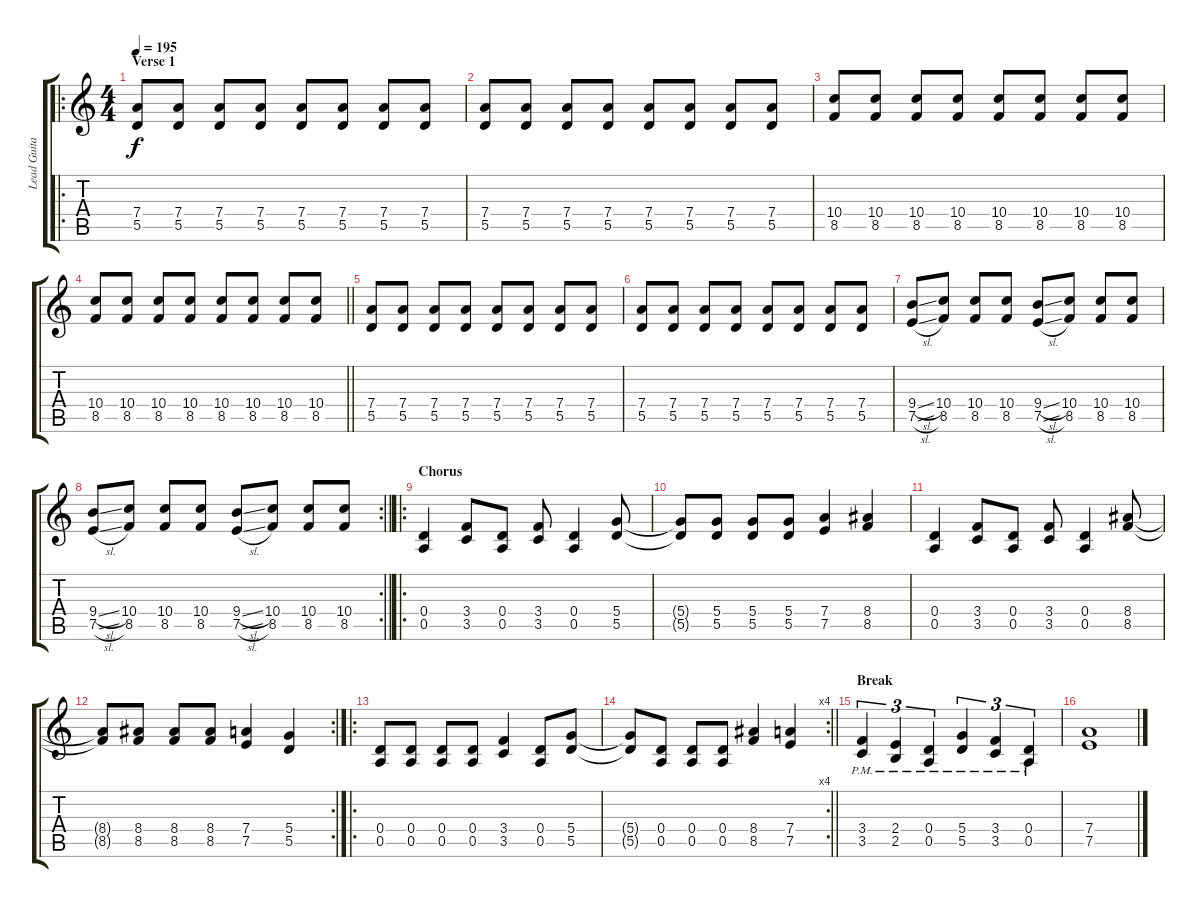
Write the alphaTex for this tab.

\track ("Lead Guitar" "Lead Guita") {instrument distortionguitar}
\staff {score tabs}
\tuning (E4 B3 G3 D3 A2 E2) {hide}
\ro
\ts (4 4)
\section ("" "Verse 1")
\tempo 195
\clef g2
\ks c
(7.4 5.5).8{dy f} (7.4 5.5).8 (7.4 5.5).8 (7.4 5.5).8 (7.4 5.5).8 (7.4 5.5).8 (7.4 5.5).8 (7.4 5.5).8 |
(7.4 5.5).8 (7.4 5.5).8 (7.4 5.5).8 (7.4 5.5).8 (7.4 5.5).8 (7.4 5.5).8 (7.4 5.5).8 (7.4 5.5).8 |
(10.4 8.5).8 (10.4 8.5).8 (10.4 8.5).8 (10.4 8.5).8 (10.4 8.5).8 (10.4 8.5).8 (10.4 8.5).8 (10.4 8.5).8 |
\barLineRight lightlight
(10.4 8.5).8 (10.4 8.5).8 (10.4 8.5).8 (10.4 8.5).8 (10.4 8.5).8 (10.4 8.5).8 (10.4 8.5).8 (10.4 8.5).8 |
(7.4 5.5).8 (7.4 5.5).8 (7.4 5.5).8 (7.4 5.5).8 (7.4 5.5).8 (7.4 5.5).8 (7.4 5.5).8 (7.4 5.5).8 |
(7.4 5.5).8 (7.4 5.5).8 (7.4 5.5).8 (7.4 5.5).8 (7.4 5.5).8 (7.4 5.5).8 (7.4 5.5).8 (7.4 5.5).8 |
(9.4{sl} 7.5{sl}).8 (10.4 8.5).8 (10.4 8.5).8 (10.4 8.5).8 (9.4{sl} 7.5{sl}).8 (10.4 8.5).8 (10.4 8.5).8 (10.4 8.5).8 |
\rc 2
\barLineRight lightlight
(9.4{sl} 7.5{sl}).8 (10.4 8.5).8 (10.4 8.5).8 (10.4 8.5).8 (9.4{sl} 7.5{sl}).8 (10.4 8.5).8 (10.4 8.5).8 (10.4 8.5).8 |
\ro
\section ("" "Chorus")
(0.4 0.5).4 (3.4 3.5).8 (0.4 0.5).8 (3.4 3.5).8 (0.4 0.5).4 (5.4 5.5).8 |
(5.4{t} 5.5{t}).8 (5.4 5.5).8 (5.4 5.5).8 (5.4 5.5).8 (7.4 7.5).4 (8.4 8.5).4 |
(0.4 0.5).4 (3.4 3.5).8 (0.4 0.5).8 (3.4 3.5).8 (0.4 0.5).4 (8.4 8.5).8 |
\rc 2
(8.4{t} 8.5{t}).8 (8.4 8.5).8 (8.4 8.5).8 (8.4 8.5).8 (7.4 7.5).4 (5.4 5.5).4 |
\ro
(0.4 0.5).8 (0.4 0.5).8 (0.4 0.5).8 (0.4 0.5).8 (3.4 3.5).4 (0.4 0.5).8 (5.4 5.5).8 |
\rc 4
\barLineRight lightlight
(5.4{t} 5.5{t}).8 (0.4 0.5).8 (0.4 0.5).8 (0.4 0.5).8 (8.4 8.5).4 (7.4 7.5).4 |
\section ("" "Break")
(3.4{pm} 3.5{pm}).4{tu (3 2)} (2.4{pm} 2.5{pm}).4{tu (3 2)} (0.4{pm} 0.5{pm}).4{tu (3 2)} (5.4{pm} 5.5{pm}).4{tu (3 2)} (3.4{pm} 3.5{pm}).4{tu (3 2)} (0.4{pm} 0.5{pm}).4{tu (3 2)} |
(7.4 7.5).1
